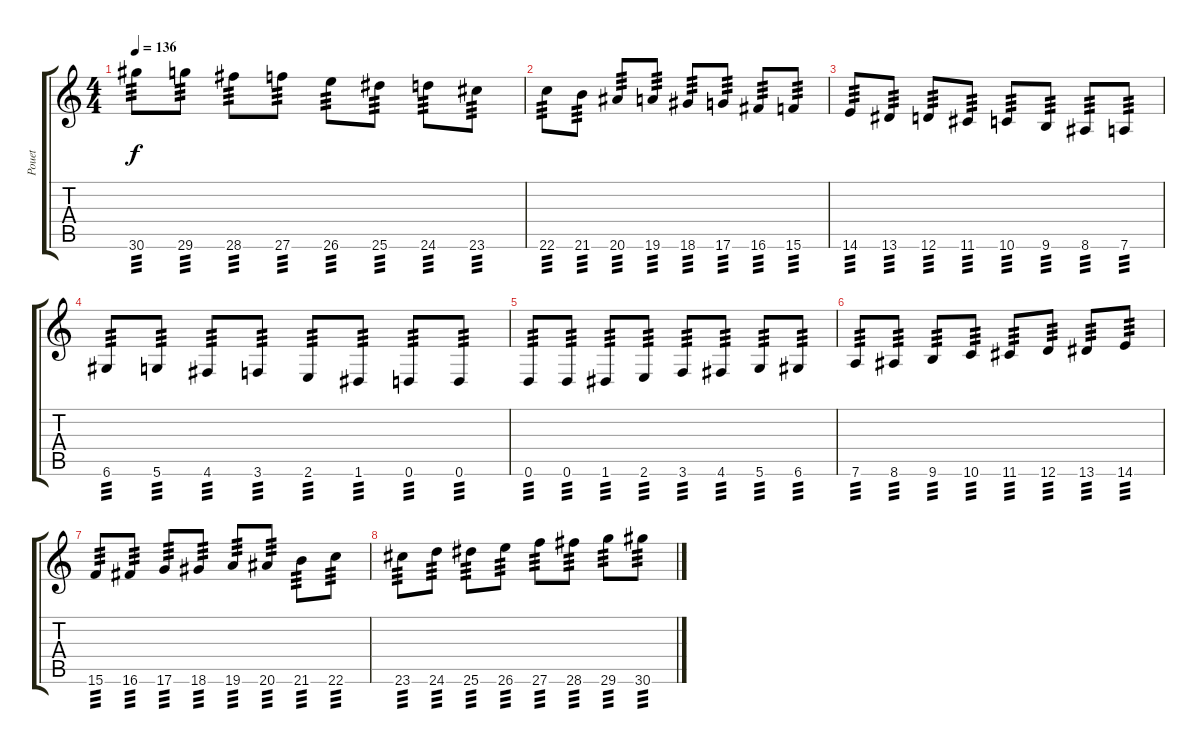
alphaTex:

\track ("Pouet" "Pouet") {instrument guitarharmonics}
\staff {score tabs}
\tuning (D4 A3 F3 C3 G2 D2) {hide}
\ts (4 4)
\tempo 136
\clef g2
\ks c
30.6.8{tp 3 dy f volume 9 balance 0 instrument guitarharmonics} 29.6.8{tp 3} 28.6.8{tp 3} 27.6.8{tp 3} 26.6.8{tp 3} 25.6.8{tp 3} 24.6.8{tp 3} 23.6.8{tp 3} |
22.6.8{tp 3} 21.6.8{tp 3} 20.6.8{tp 3} 19.6.8{tp 3} 18.6.8{tp 3} 17.6.8{tp 3} 16.6.8{tp 3} 15.6.8{tp 3} |
14.6.8{tp 3} 13.6.8{tp 3} 12.6.8{tp 3} 11.6.8{tp 3} 10.6.8{tp 3} 9.6.8{tp 3} 8.6.8{tp 3} 7.6.8{tp 3} |
6.6.8{tp 3} 5.6.8{tp 3} 4.6.8{tp 3} 3.6.8{tp 3} 2.6.8{tp 3} 1.6.8{tp 3} 0.6.8{tp 3} 0.6.8{tp 3} |
0.6.8{tp 3 volume 5} 0.6.8{tp 3} 1.6.8{tp 3} 2.6.8{tp 3} 3.6.8{tp 3} 4.6.8{tp 3} 5.6.8{tp 3} 6.6.8{tp 3} |
7.6.8{tp 3} 8.6.8{tp 3} 9.6.8{tp 3} 10.6.8{tp 3} 11.6.8{tp 3} 12.6.8{tp 3} 13.6.8{tp 3} 14.6.8{tp 3} |
15.6.8{tp 3} 16.6.8{tp 3} 17.6.8{tp 3} 18.6.8{tp 3} 19.6.8{tp 3} 20.6.8{tp 3} 21.6.8{tp 3} 22.6.8{tp 3} |
23.6.8{tp 3} 24.6.8{tp 3} 25.6.8{tp 3} 26.6.8{tp 3} 27.6.8{tp 3} 28.6.8{tp 3} 29.6.8{tp 3} 30.6.8{tp 3}
